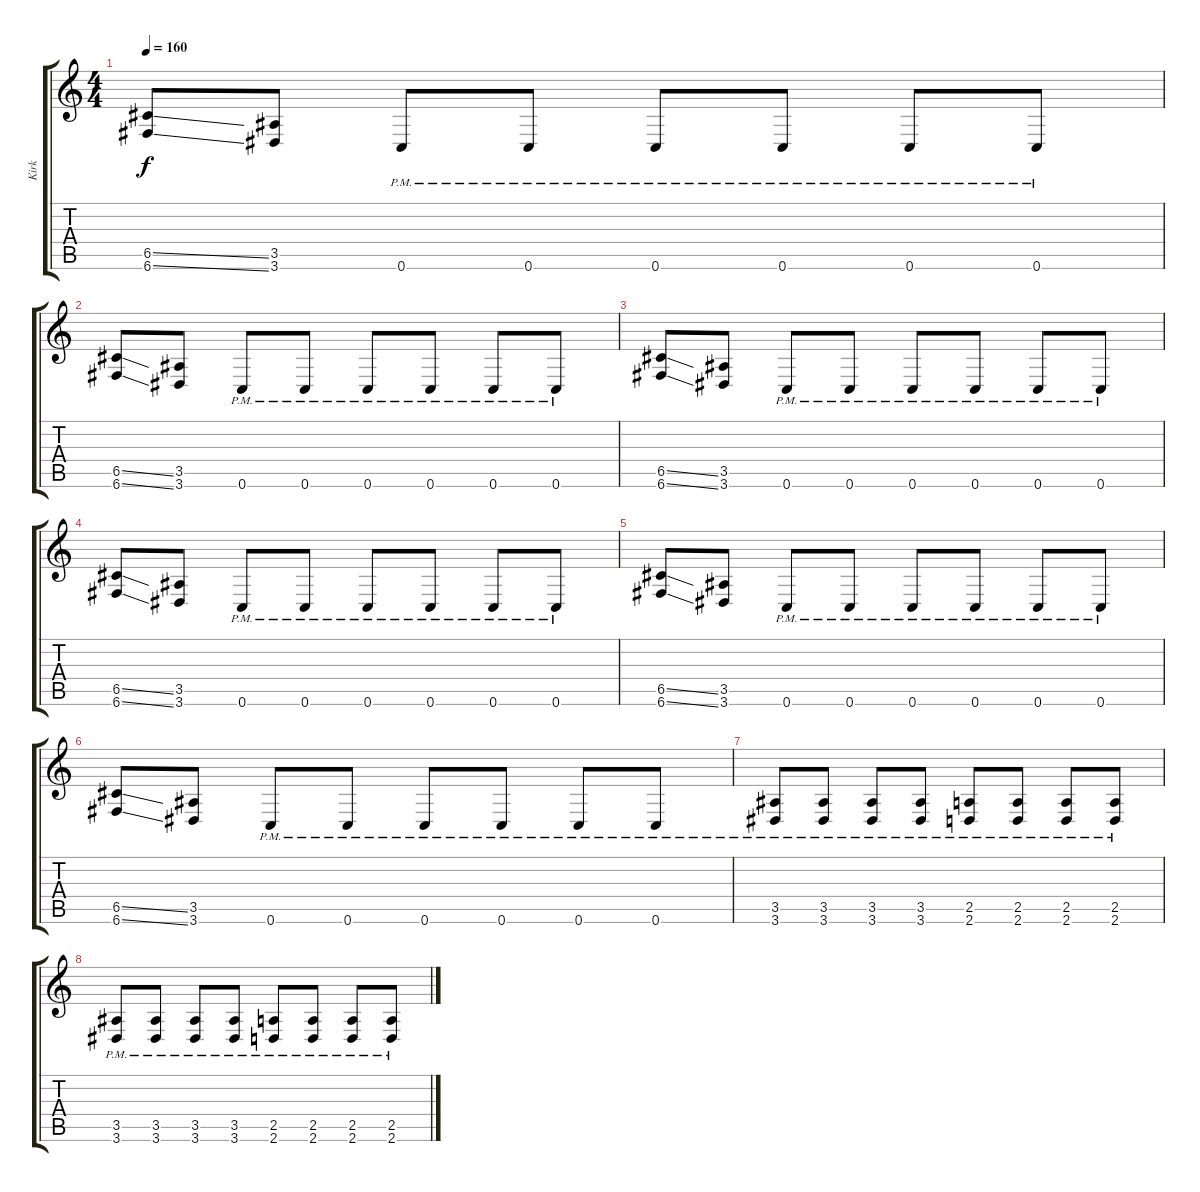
\track ("Kirk" "Kirk") {instrument distortionguitar}
\staff {score tabs}
\tuning (D4 A3 F3 C3 G2 C2) {hide}
\ts (4 4)
\tempo 160
\clef g2
\ks c
(6.5{ss} 6.6{ss}).8{dy f} (3.5 3.6).8 0.6{pm}.8 0.6{pm}.8 0.6{pm}.8 0.6{pm}.8 0.6{pm}.8 0.6{pm}.8 |
(6.5{ss} 6.6{ss}).8 (3.5 3.6).8 0.6{pm}.8 0.6{pm}.8 0.6{pm}.8 0.6{pm}.8 0.6{pm}.8 0.6{pm}.8 |
(6.5{ss} 6.6{ss}).8 (3.5 3.6).8 0.6{pm}.8 0.6{pm}.8 0.6{pm}.8 0.6{pm}.8 0.6{pm}.8 0.6{pm}.8 |
(6.5{ss} 6.6{ss}).8 (3.5 3.6).8 0.6{pm}.8 0.6{pm}.8 0.6{pm}.8 0.6{pm}.8 0.6{pm}.8 0.6{pm}.8 |
(6.5{ss} 6.6{ss}).8 (3.5 3.6).8 0.6{pm}.8 0.6{pm}.8 0.6{pm}.8 0.6{pm}.8 0.6{pm}.8 0.6{pm}.8 |
(6.5{ss} 6.6{ss}).8 (3.5 3.6).8 0.6{pm}.8 0.6{pm}.8 0.6{pm}.8 0.6{pm}.8 0.6{pm}.8 0.6{pm}.8 |
(3.5{pm} 3.6{pm}).8 (3.5{pm} 3.6{pm}).8 (3.5{pm} 3.6{pm}).8 (3.5{pm} 3.6{pm}).8 (2.5{pm} 2.6{pm}).8 (2.5{pm} 2.6{pm}).8 (2.5{pm} 2.6{pm}).8 (2.5{pm} 2.6{pm}).8 |
(3.5{pm} 3.6{pm}).8 (3.5{pm} 3.6{pm}).8 (3.5{pm} 3.6{pm}).8 (3.5{pm} 3.6{pm}).8 (2.5{pm} 2.6{pm}).8 (2.5{pm} 2.6{pm}).8 (2.5{pm} 2.6{pm}).8 (2.5{pm} 2.6{pm}).8
